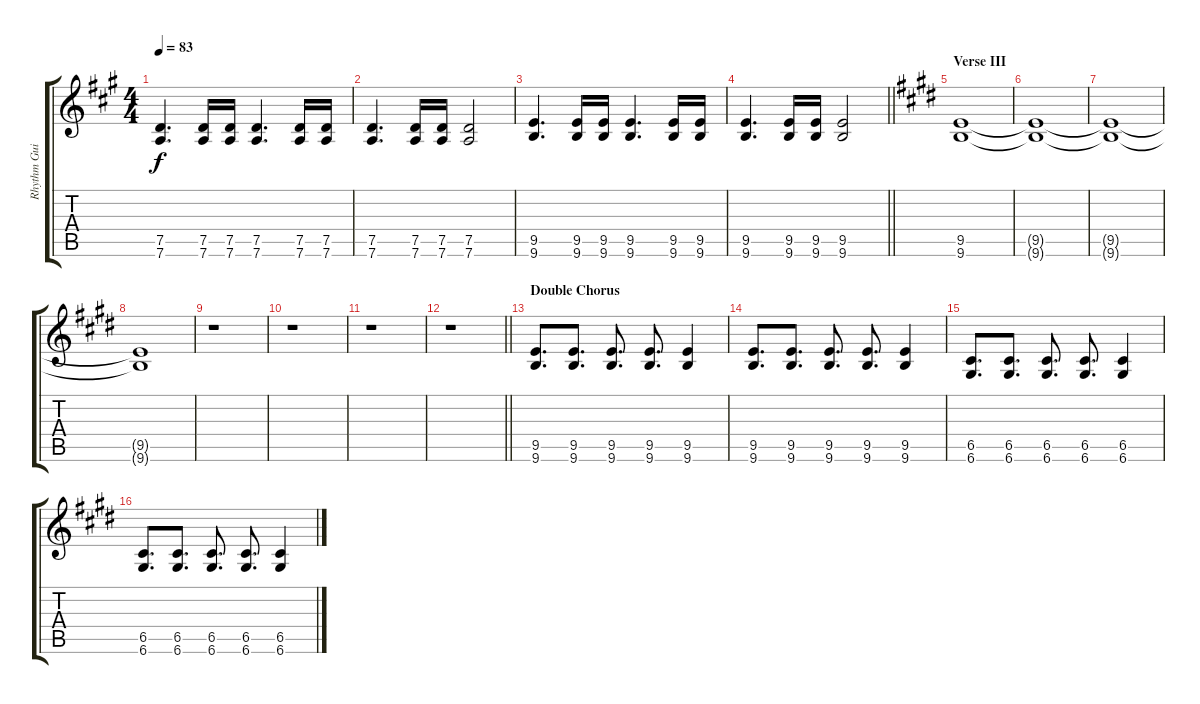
\track ("Rhythm Guitar II" "Rhythm Gui") {instrument overdrivenguitar}
\staff {score tabs}
\tuning (D4 B3 G3 D3 G2 D2) {hide}
\ts (4 4)
\tempo 83
\clef g2
\ks a
(7.5 7.6).4{d dy f} (7.5 7.6).16 (7.5 7.6).16 (7.5 7.6).4{d} (7.5 7.6).16 (7.5 7.6).16 |
(7.5 7.6).4{d} (7.5 7.6).16 (7.5 7.6).16 (7.5 7.6).2 |
(9.5 9.6).4{d} (9.5 9.6).16 (9.5 9.6).16 (9.5 9.6).4{d} (9.5 9.6).16 (9.5 9.6).16 |
\barLineRight lightlight
(9.5 9.6).4{d} (9.5 9.6).16 (9.5 9.6).16 (9.5 9.6).2 |
\section ("" "Verse III")
\ks e
(9.5 9.6).1{volume 0} |
(9.5{t} 9.6{t}).1 |
(9.5{t} 9.6{t}).1 |
(9.5{t} 9.6{t}).1 |
r.1 |
r.1 |
r.1 |
\barLineRight lightlight
r.1 |
\section ("" "Double Chorus")
(9.5 9.6).8{d volume 8} (9.5 9.6).8{d} (9.5 9.6).8{d} (9.5 9.6).8{d} (9.5 9.6).4 |
(9.5 9.6).8{d} (9.5 9.6).8{d} (9.5 9.6).8{d} (9.5 9.6).8{d} (9.5 9.6).4 |
(6.5 6.6).8{d} (6.5 6.6).8{d} (6.5 6.6).8{d} (6.5 6.6).8{d} (6.5 6.6).4 |
(6.5 6.6).8{d} (6.5 6.6).8{d} (6.5 6.6).8{d} (6.5 6.6).8{d} (6.5 6.6).4
